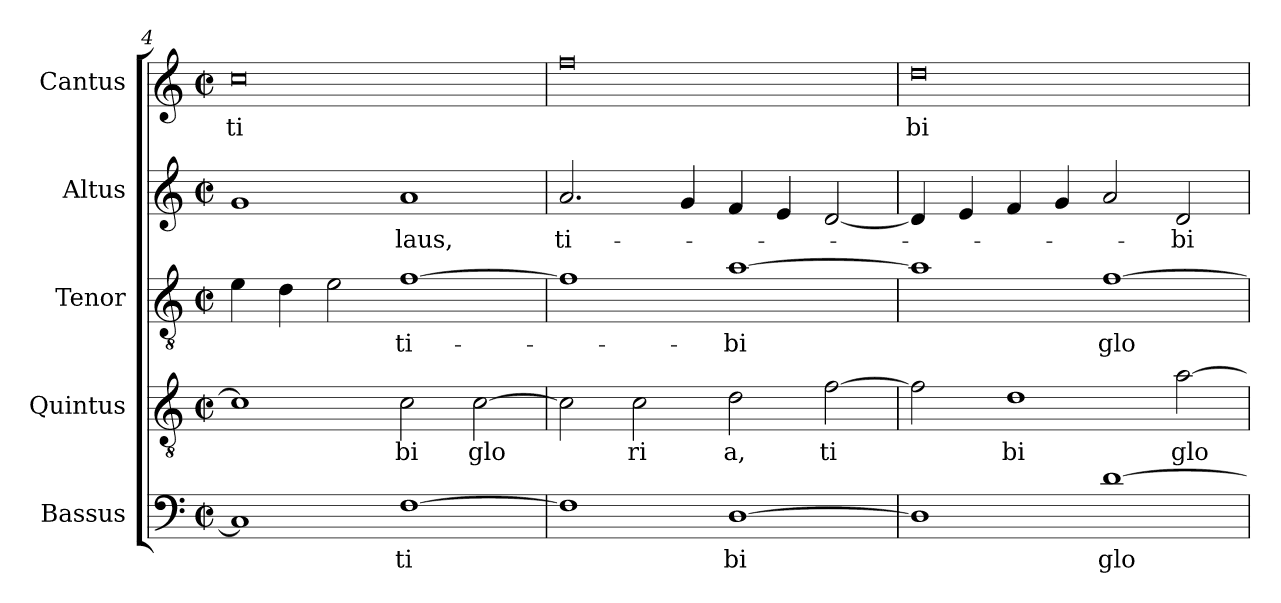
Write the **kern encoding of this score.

**kern	**text	**kern	**text	**kern	**text	**kern	**text	**kern	**text
*part5	*part5	*part4	*part4	*part3	*part3	*part2	*part2	*part1	*part1
*staff5	*staff5	*staff4	*staff4	*staff3	*staff3	*staff2	*staff2	*staff1	*staff1
*I"Bassus	*	*I"Quintus	*	*I"Tenor	*	*I"Altus	*	*I"Cantus	*
*clefF4	*	*clefGv2	*	*clefGv2	*	*clefG2	*	*clefG2	*
*M2/2	*	*M2/2	*	*M2/2	*	*M2/2	*	*M2/2	*
*met(c|)	*	*met(c|)	*	*met(c|)	*	*met(c|)	*	*met(c|)	*
=4	=4	=4	=4	=4	=4	=4	=4	=4	=4
!	!	!	!	!	!	!	!	!	!LO:LY:b:cj
1C]	.	1c]	.	4e\	.	1g	.	0cc	ti
.	.	.	.	4d\	.	.	.	.	.
.	.	.	.	2e\	.	.	.	.	.
!	!LO:LY:b:cj	!	!LO:LY:b:cj	!	!LO:LY:b:cj	!	!LO:LY:b:cj	!	!
[>1F	ti	2c\	bi	[>1f	ti-	1a	laus,	.	.
!	!	!	!LO:LY:b	!	!	!	!	!	!
.	.	[>2c\	glo	.	.	.	.	.	.
=5	=5	=5	=5	=5	=5	=5	=5	=5	=5
!	!	!	!	!	!	!	!LO:LY:b:cj	!	!
1F]	.	2c\]	.	1f]	.	2.a/	ti-	0ff	.
!	!	!	!LO:LY:b:cj	!	!	!	!	!	!
.	.	2c\	ri	.	.	.	.	.	.
.	.	.	.	.	.	4g/	.	.	.
!	!LO:LY:b:cj	!	!LO:LY:b:cj	!	!LO:LY:b:cj	!	!	!	!
[>1D	bi	2d\	a,	[>1a	-bi	4f/	.	.	.
.	.	.	.	.	.	4e/	.	.	.
!	!	!	!LO:LY:b:cj	!	!	!	!	!	!
.	.	[>2f\	ti	.	.	[<2d/	.	.	.
=6	=6	=6	=6	=6	=6	=6	=6	=6	=6
!	!	!	!	!	!	!	!	!	!LO:LY:b:cj
1D]	.	2f\]	.	1a]	.	4d/]	.	0dd	bi
.	.	.	.	.	.	4e/	.	.	.
!	!	!	!LO:LY:b:cj	!	!	!	!	!	!
.	.	1d	bi	.	.	4f/	.	.	.
.	.	.	.	.	.	4g/	.	.	.
!	!LO:LY:b:cj	!	!	!	!LO:LY:b:cj	!	!	!	!
[>1d	glo	.	.	[>1f	glo-	2a/	.	.	.
!	!	!	!LO:LY:b	!	!	!	!LO:LY:b:cj	!	!
.	.	[>2a\	glo	.	.	2d/	-bi	.	.
=	=	=	=	=	=	=	=	=	=
*-	*-	*-	*-	*-	*-	*-	*-	*-	*-
